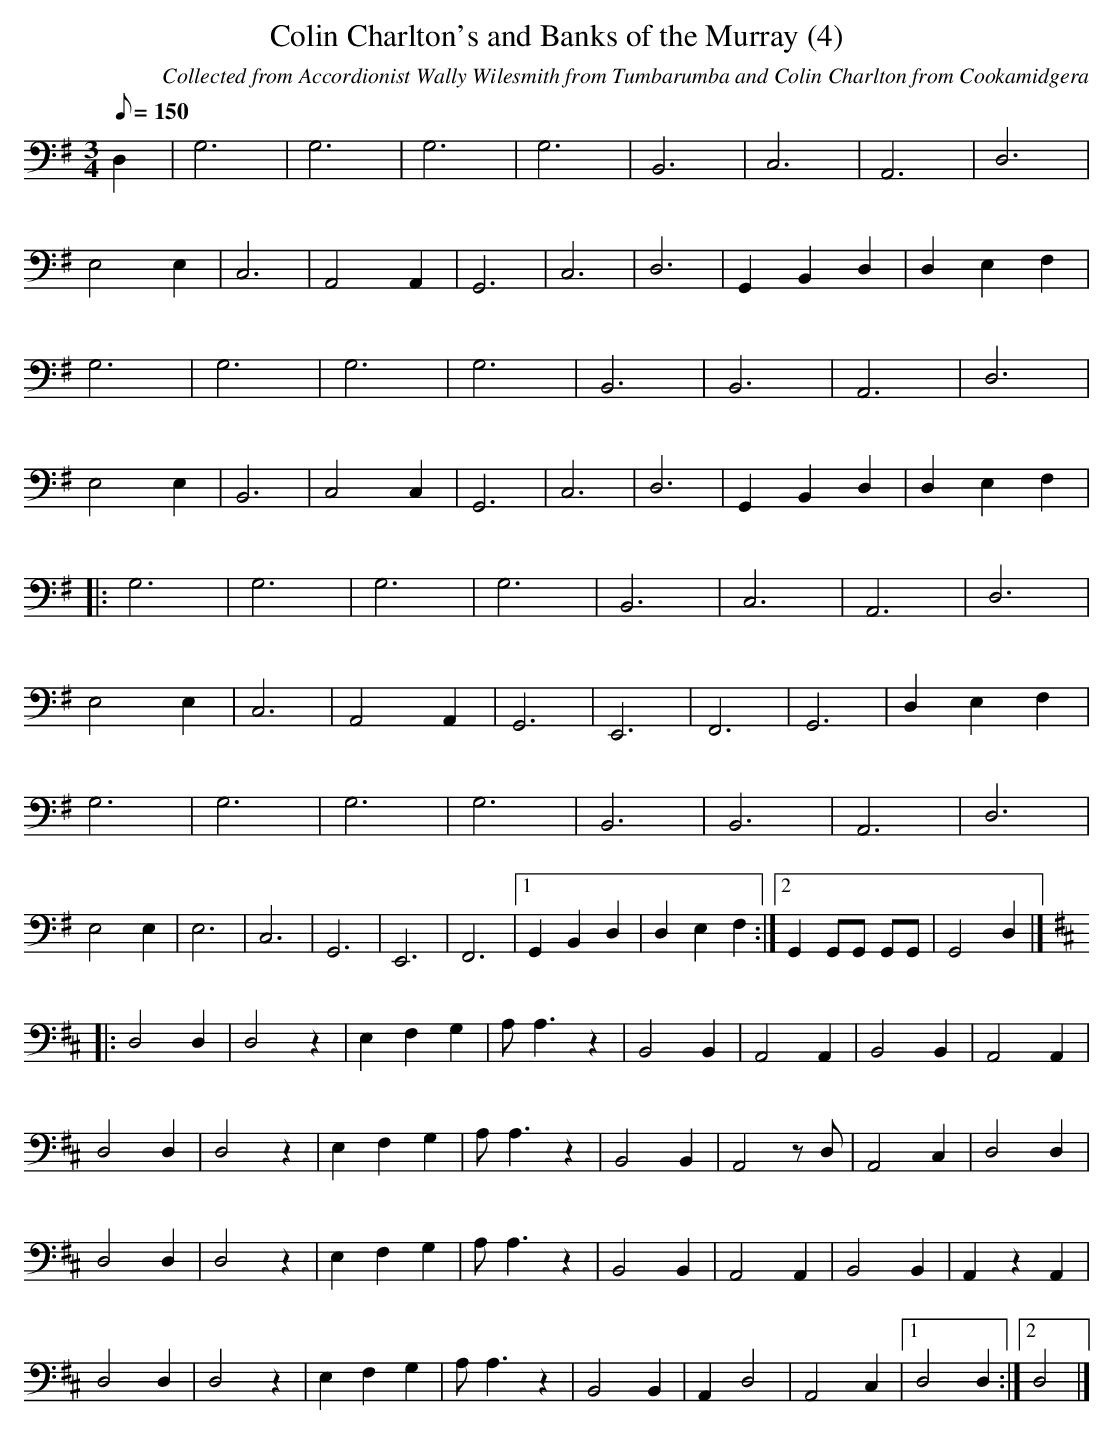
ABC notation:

X:1
T:Colin Charlton's and Banks of the Murray (4)
C:Collected from Accordionist Wally Wilesmith from Tumbarumba and Colin Charlton from Cookamidgera
M:3/4
L:1/8
Q:150
V:4 clef=bass
K:G
D,2|G,6|G,6|G,6|G,6|B,,6|C,6|A,,6|D,6|
E,4E,2|C,6|A,,4A,,2|G,,6|C,6|D,6|G,,2B,,2D,2|D,2E,2F,2|
G,6|G,6|G,6|G,6|B,,6|B,,6|A,,6|D,6|
E,4E,2|B,,6|C,4C,2|G,,6|C,6|D,6|G,,2B,,2D,2|D,2E,2F,2|
|:G,6|G,6|G,6|G,6|B,,6|C,6|A,,6|D,6|
E,4E,2|C,6|A,,4A,,2|G,,6|E,,6|F,,6|G,,6|D,2E,2F,2|
G,6|G,6|G,6|G,6|B,,6|B,,6|A,,6|D,6|
E,4E,2|E,6|C,6|G,,6|E,,6|F,,6|[1G,,2B,,2D,2|D,2E,2F,2:|[2G,,2 G,,G,, G,,G,,|G,,4D,2|]
K:D
|:D,4D,2|D,4z2|E,2F,2G,2|A,2<A,2z2|B,,4B,,2|A,,4A,,2|B,,4B,,2|A,,4A,,2|
D,4D,2|D,4z2|E,2F,2G,2|A,2<A,2z2|B,,4B,,2|A,,4zD,|A,,4C,2|D,4D,2|
D,4D,2|D,4z2|E,2F,2G,2|A,2<A,2z2|B,,4B,,2|A,,4A,,2|B,,4B,,2|A,,2z2A,,2|
D,4D,2|D,4z2|E,2F,2G,2|A,2<A,2z2|B,,4B,,2|A,,2D,4|A,,4C,2|[1D,4D,2:|[2D,4|]
